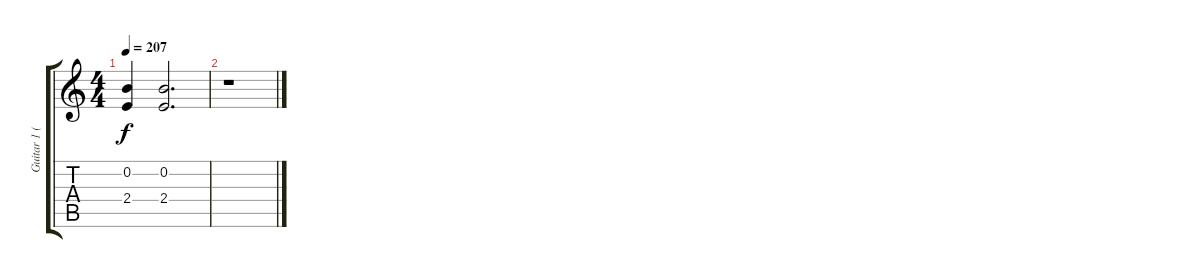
\track ("Guitar 1 (Brad)" "Guitar 1 (") {instrument distortionguitar}
\staff {score tabs}
\tuning (E4 B3 G3 D3 A2 E2) {hide}
\ts (4 4)
\tempo 207
\clef g2
\ks c
(0.2 2.4).4{dy f} (0.2 2.4).2{d} |
r.1
